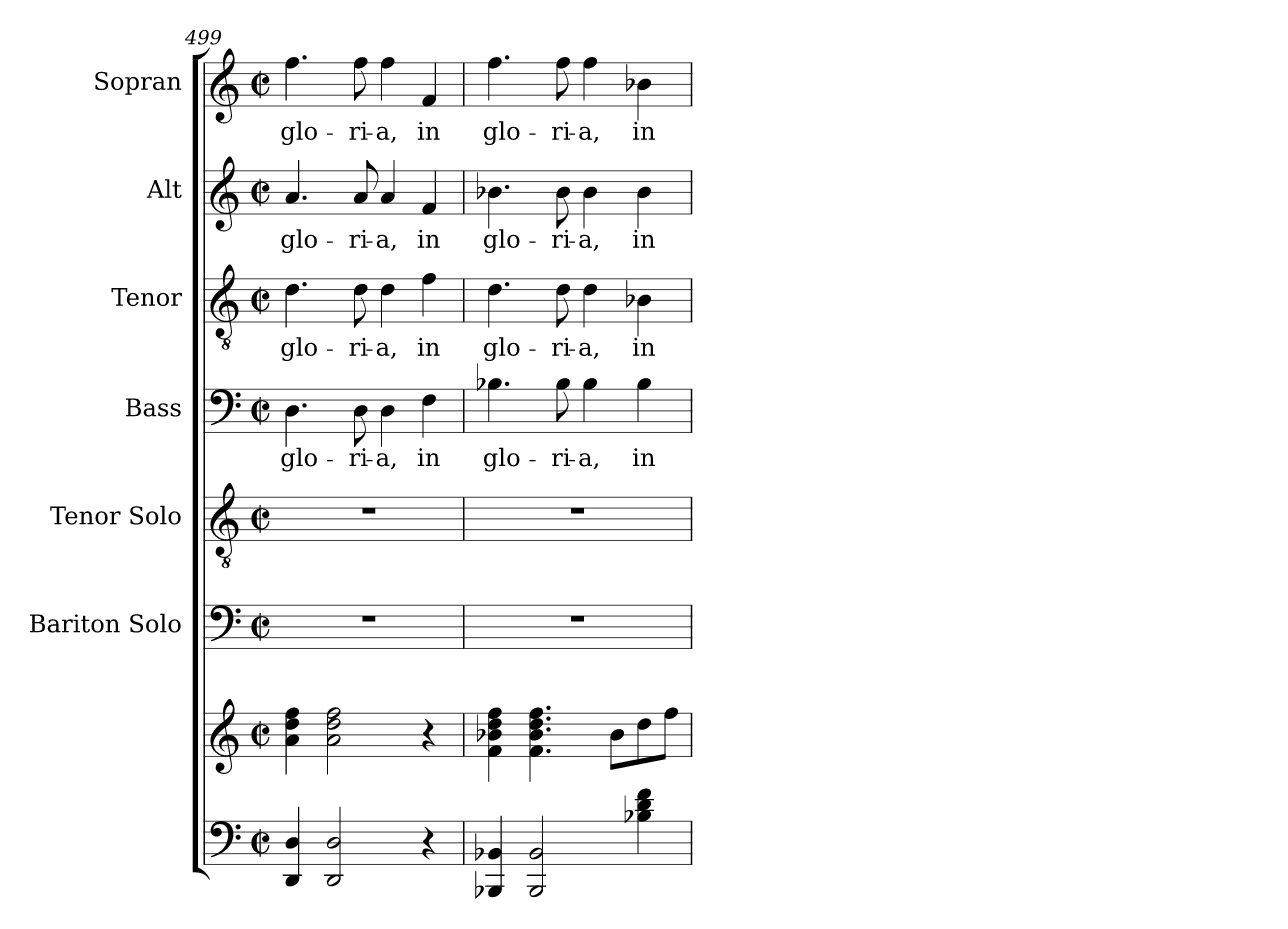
**kern	**kern	**kern	**kern	**kern	**text	**kern	**text	**kern	**text	**kern	**text
*part7	*part7	*part6	*part5	*part4	*part4	*part3	*part3	*part2	*part2	*part1	*part1
*staff8	*staff7	*staff6	*staff5	*staff4	*staff4	*staff3	*staff3	*staff2	*staff2	*staff1	*staff1
*	*	*I"Bariton Solo	*I"Tenor Solo	*I"Bass	*	*I"Tenor	*	*I"Alt	*	*I"Sopran	*
*	*	*	*	*I'B.	*	*I'T.	*	*I'A.	*	*I'S.	*
*clefF4	*clefG2	*clefF4	*clefGv2	*clefF4	*	*clefGv2	*	*clefG2	*	*clefG2	*
*k[]	*k[]	*k[]	*k[]	*k[]	*	*k[]	*	*k[]	*	*k[]	*
*C:	*C:	*C:	*C:	*C:	*	*C:	*	*C:	*	*C:	*
*M2/2	*M2/2	*M2/2	*M2/2	*M2/2	*	*M2/2	*	*M2/2	*	*M2/2	*
*met(c|)	*met(c|)	*met(c|)	*met(c|)	*met(c|)	*	*met(c|)	*	*met(c|)	*	*met(c|)	*
=499	=499	=499	=499	=499	=499	=499	=499	=499	=499	=499	=499
!	!	!	!	!	!LO:LY:b	!	!LO:LY:b	!	!LO:LY:b	!	!LO:LY:b
4DD/ 4D/	4a\ 4dd\ 4ff\	1r	1r	4.D\	glo-	4.d\	glo-	4.a/	glo-	4.ff\	glo-
2DD/ 2D/	2a\ 2dd\ 2ff\	.	.	.	.	.	.	.	.	.	.
!	!	!	!	!	!LO:LY:b	!	!LO:LY:b	!	!LO:LY:b	!	!LO:LY:b
.	.	.	.	8D\	-ri-	8d\	-ri-	8a/	-ri-	8ff\	-ri-
!	!	!	!	!	!LO:LY:b	!	!LO:LY:b	!	!LO:LY:b	!	!LO:LY:b
.	.	.	.	4D\	-a,	4d\	-a,	4a/	-a,	4ff\	-a,
!	!	!	!	!	!LO:LY:b	!	!LO:LY:b	!	!LO:LY:b	!	!LO:LY:b
4r	4r	.	.	4F\	in	4f\	in	4f/	in	4f/	in
=500	=500	=500	=500	=500	=500	=500	=500	=500	=500	=500	=500
!	!	!	!	!	!LO:LY:b	!	!LO:LY:b	!	!LO:LY:b	!	!LO:LY:b
4BBB-X/ 4BB-X/	4f\ 4b-X\ 4dd\ 4ff\	1r	1r	4.B-X\	glo-	4.d\	glo-	4.b-X\	glo-	4.ff\	glo-
2BBB-/ 2BB-/	4.f\ 4.b-\ 4.dd\ 4.ff\	.	.	.	.	.	.	.	.	.	.
!	!	!	!	!	!LO:LY:b	!	!LO:LY:b	!	!LO:LY:b	!	!LO:LY:b
.	.	.	.	8B-\	-ri-	8d\	-ri-	8b-\	-ri-	8ff\	-ri-
!	!	!	!	!	!LO:LY:b	!	!LO:LY:b	!	!LO:LY:b	!	!LO:LY:b
.	.	.	.	4B-\	-a,	4d\	-a,	4b-\	-a,	4ff\	-a,
.	8b-\L	.	.	.	.	.	.	.	.	.	.
!	!	!	!	!	!LO:LY:b	!	!LO:LY:b	!	!LO:LY:b	!	!LO:LY:b
4B-X\ 4d\ 4f\	8dd\	.	.	4B-\	in	4B-X\	in	4b-\	in	4b-X\	in
.	8ff\J	.	.	.	.	.	.	.	.	.	.
=	=	=	=	=	=	=	=	=	=	=	=
*-	*-	*-	*-	*-	*-	*-	*-	*-	*-	*-	*-
